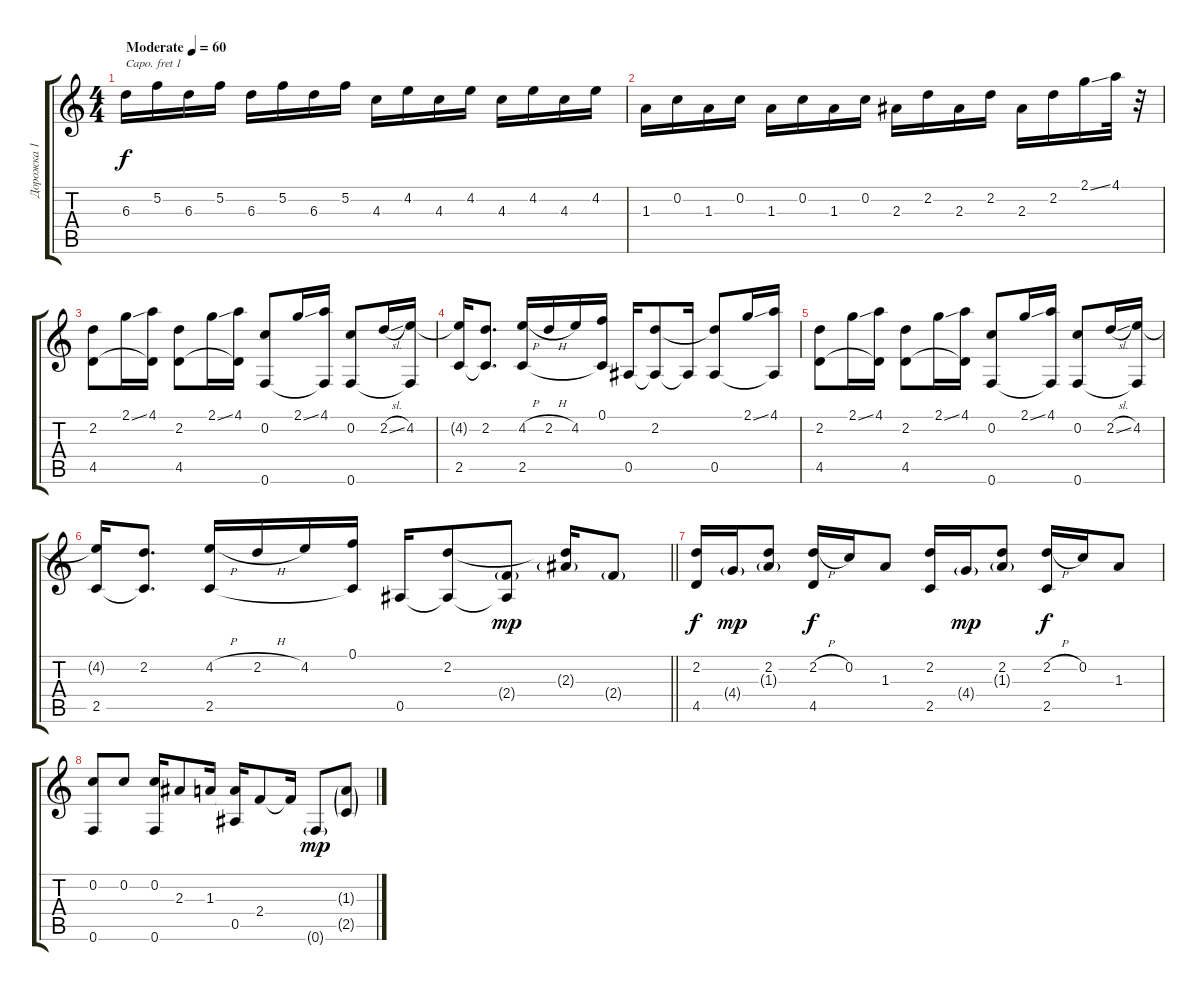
\track ("Дорожка 1" "Дорожка 1") {instrument acousticguitarsteel}
\staff {score tabs}
\capo 1
\tuning (E4 B3 G3 D3 A2 E2) {hide}
\ts (4 4)
\section ("" "")
\tempo (60 "Moderate")
\clef g2
\ks c
6.3.16{dy f instrument acousticguitarsteel} 5.2.16 6.3.16 5.2.16 6.3.16 5.2.16 6.3.16 5.2.16 4.3.16 4.2.16 4.3.16 4.2.16 4.3.16 4.2.16 4.3.16 4.2.16 |
1.3.16 0.2.16 1.3.16 0.2.16 1.3.16 0.2.16 1.3.16 0.2.16 2.3.16 2.2.16 2.3.16 2.2.16 2.3.16 2.2.16 2.1{ss}.16 4.1.32 r.32 |
(2.2 4.5).8 2.1{ss}.16 (4.1 4.5{t}).16 (2.2 4.5).8 2.1{ss}.16 (4.1 4.5{t}).16 (0.2 0.6).8 2.1{ss}.16 (4.1 0.6{t}).16 (0.2 0.6).8 2.2{sl}.16 (4.2 0.6{t}).16 |
(4.2{t} 2.5).16 (2.2 2.5{t}).8{d} (4.2{h} 2.5).16 2.2{h}.16 4.2.16 (0.1 2.5{t}).16 0.5.16 (2.2 0.5{t}).8 0.5{t}.16 (2.2{t} 0.5).8 2.1{ss}.16 (4.1 0.5{t}).16 |
(2.2 4.5).8 2.1{ss}.16 (4.1 4.5{t}).16 (2.2 4.5).8 2.1{ss}.16 (4.1 4.5{t}).16 (0.2 0.6).8 2.1{ss}.16 (4.1 0.6{t}).16 (0.2 0.6).8 2.2{sl}.16 (4.2 0.6{t}).16 |
\barLineRight lightlight
(4.2{t} 2.5).16 (2.2 2.5{t}).8{d} (4.2{h} 2.5).16 2.2{h}.16 4.2.16 (0.1 2.5{t}).16 0.5.16 (2.2 0.5{t}).8 (2.4{g} 0.5{t}).8{dy mp} (2.2{t} 2.3{g}).16 2.4{g}.8 |
\section ("" "")
(2.2 4.5).16{dy f} 4.4{g}.16{dy mp} (2.2 1.3{g}).8 (2.2{h} 4.5).16{dy f} 0.2.16 1.3.8 (2.2 2.5).16 4.4{g}.16{dy mp} (2.2 1.3{g}).8 (2.2{h} 2.5).16{dy f} 0.2.16 1.3.8 |
(0.2 0.6).8 0.2.8 (0.2 0.6).16 2.3.8 1.3.16 (1.3{t} 0.5).16 2.4.8 2.4{t}.16 0.6{g}.8{dy mp} (1.3{g} 2.5{g}).8
